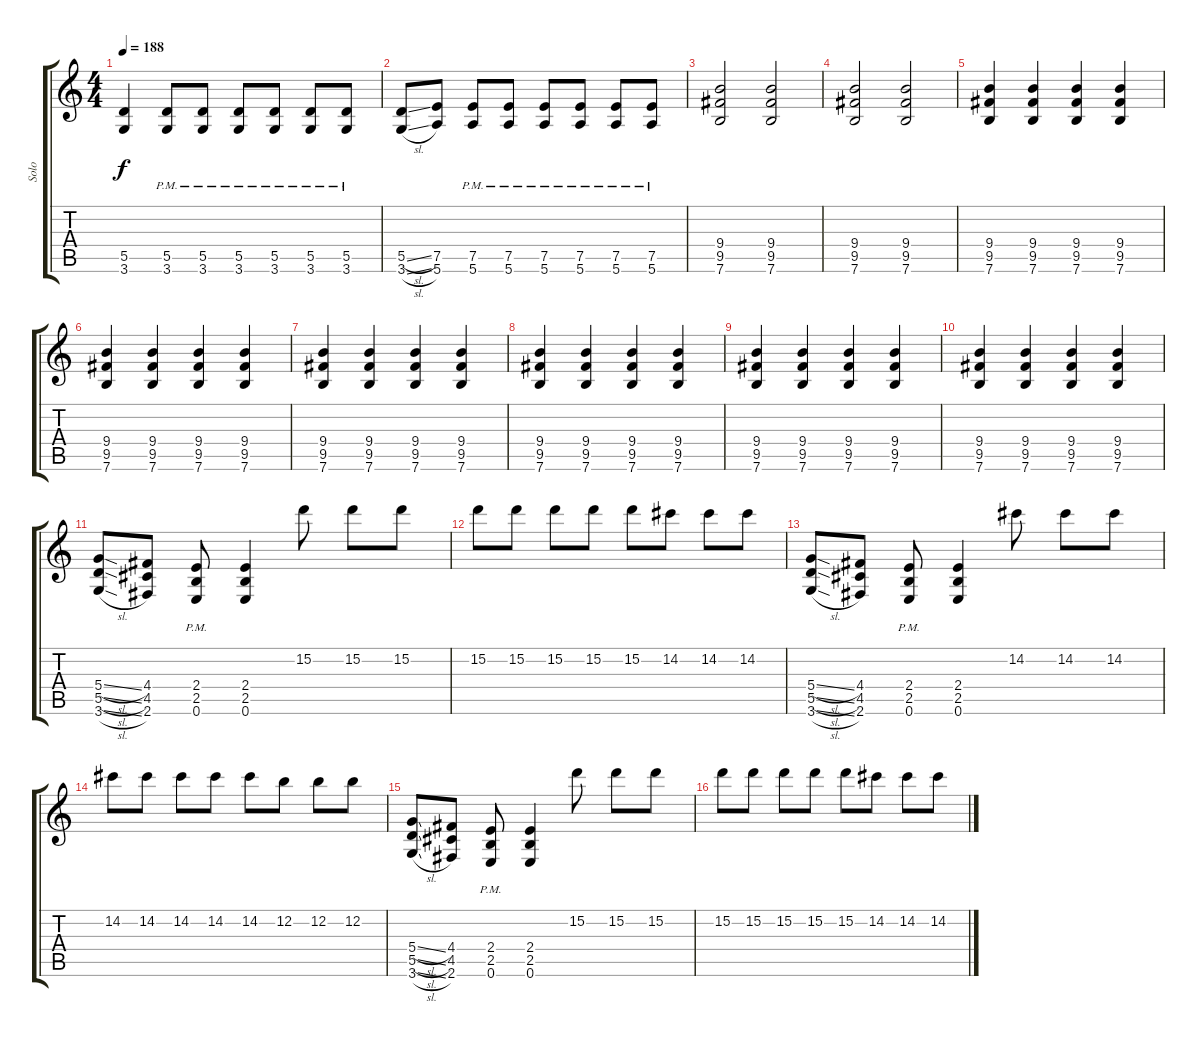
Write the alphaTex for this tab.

\track ("Solo" "Solo") {instrument overdrivenguitar}
\staff {score tabs}
\tuning (E4 B3 G3 D3 A2 E2) {hide}
\ts (4 4)
\tempo 188
\clef g2
\ks c
(5.5 3.6).4{dy f} (5.5{pm} 3.6{pm}).8 (5.5{pm} 3.6{pm}).8 (5.5{pm} 3.6{pm}).8 (5.5{pm} 3.6{pm}).8 (5.5{pm} 3.6{pm}).8 (5.5{pm} 3.6{pm}).8 |
(5.5{sl} 3.6{sl}).8 (7.5 5.6).8 (7.5{pm} 5.6{pm}).8 (7.5{pm} 5.6{pm}).8 (7.5{pm} 5.6{pm}).8 (7.5{pm} 5.6{pm}).8 (7.5{pm} 5.6{pm}).8 (7.5{pm} 5.6{pm}).8 |
(9.4 9.5 7.6).2 (9.4 9.5 7.6).2 |
(9.4 9.5 7.6).2 (9.4 9.5 7.6).2 |
(9.4 9.5 7.6).4 (9.4 9.5 7.6).4 (9.4 9.5 7.6).4 (9.4 9.5 7.6).4 |
(9.4 9.5 7.6).4 (9.4 9.5 7.6).4 (9.4 9.5 7.6).4 (9.4 9.5 7.6).4 |
(9.4 9.5 7.6).4 (9.4 9.5 7.6).4 (9.4 9.5 7.6).4 (9.4 9.5 7.6).4 |
(9.4 9.5 7.6).4 (9.4 9.5 7.6).4 (9.4 9.5 7.6).4 (9.4 9.5 7.6).4 |
(9.4 9.5 7.6).4 (9.4 9.5 7.6).4 (9.4 9.5 7.6).4 (9.4 9.5 7.6).4 |
(9.4 9.5 7.6).4 (9.4 9.5 7.6).4 (9.4 9.5 7.6).4 (9.4 9.5 7.6).4 |
(5.4{sl} 5.5{sl} 3.6{sl}).8 (4.4 4.5 2.6).8 (2.4{pm} 2.5{pm} 0.6{pm}).8 (2.4 2.5 0.6).4 15.2.8 15.2.8 15.2.8 |
15.2.8 15.2.8 15.2.8 15.2.8 15.2.8 14.2.8 14.2.8 14.2.8 |
(5.4{sl} 5.5{sl} 3.6{sl}).8 (4.4 4.5 2.6).8 (2.4{pm} 2.5{pm} 0.6{pm}).8 (2.4 2.5 0.6).4 14.2.8 14.2.8 14.2.8 |
14.2.8 14.2.8 14.2.8 14.2.8 14.2.8 12.2.8 12.2.8 12.2.8 |
(5.4{sl} 5.5{sl} 3.6{sl}).8 (4.4 4.5 2.6).8 (2.4{pm} 2.5{pm} 0.6{pm}).8 (2.4 2.5 0.6).4 15.2.8 15.2.8 15.2.8 |
15.2.8 15.2.8 15.2.8 15.2.8 15.2.8 14.2.8 14.2.8 14.2.8
